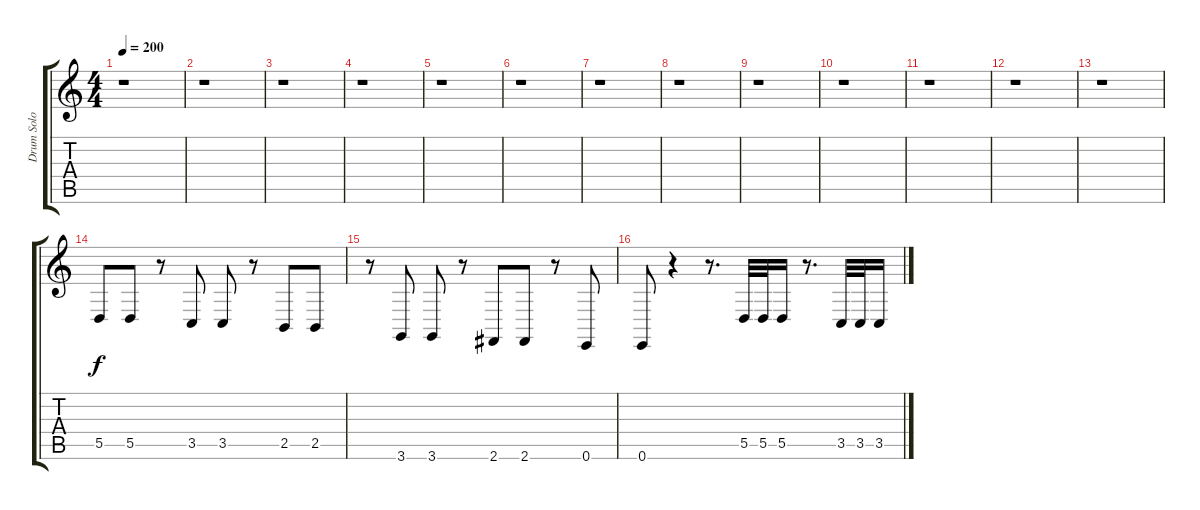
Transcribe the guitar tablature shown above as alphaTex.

\track ("Drum Solo" "Drum Solo") {instrument melodictom}
\staff {score tabs}
\tuning (E4 B3 G3 D3 A2 E2) {hide}
\ts (4 4)
\tempo 200
\clef g2
\ks c
r.1{dy f} |
r.1 |
r.1 |
r.1 |
r.1 |
r.1 |
r.1 |
r.1 |
r.1 |
r.1 |
r.1 |
r.1 |
r.1 |
5.5.8 5.5.8 r.8 3.5.8 3.5.8 r.8 2.5.8 2.5.8 |
r.8 3.6.8 3.6.8 r.8 2.6.8 2.6.8 r.8 0.6.8 |
0.6.8 r.4 r.8{d} 5.5.32 5.5.32 5.5.16 r.8{d} 3.5.32 3.5.32 3.5.16
